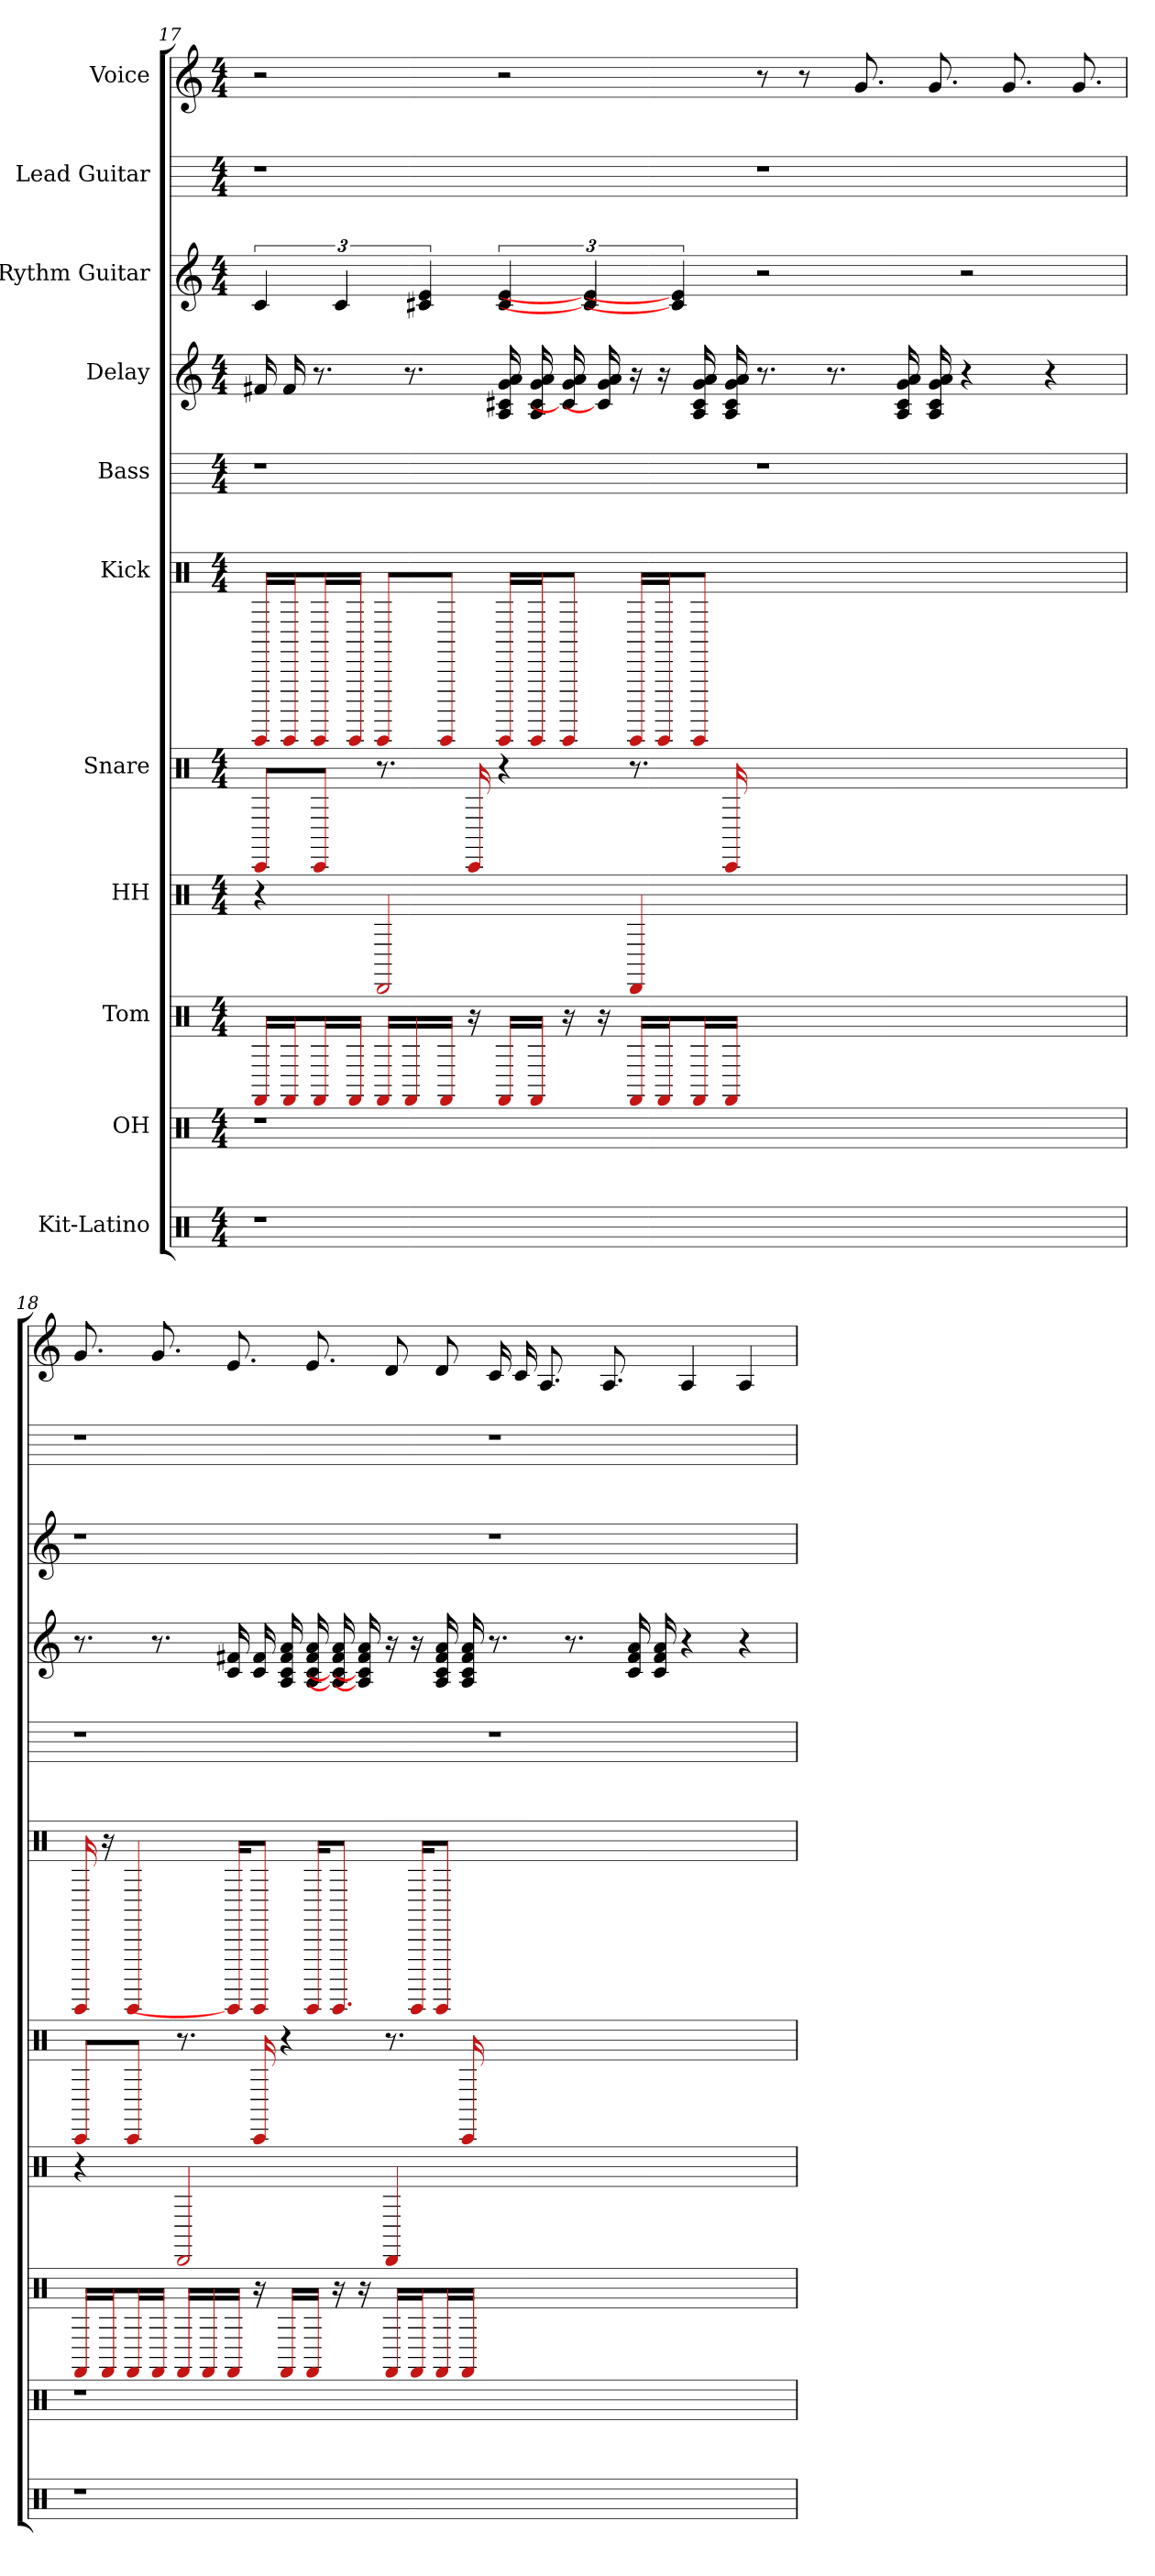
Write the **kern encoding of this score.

**kern	**kern	**kern	**kern	**kern	**kern	**kern	**kern	**kern	**kern	**kern
*part11	*part10	*part9	*part8	*part7	*part6	*part5	*part4	*part3	*part2	*part1
*staff11	*staff10	*staff9	*staff8	*staff7	*staff6	*staff5	*staff4	*staff3	*staff2	*staff1
*I"Kit-Latino	*I"OH	*I"Tom	*I"HH	*I"Snare	*I"Kick	*I"Bass	*I"Delay	*I"Rythm Guitar	*I"Lead Guitar	*I"Voice
*clefX	*clefX	*clefX	*clefX	*clefX	*clefX	*	*	*	*	*
*k[]	*k[]	*k[]	*k[]	*k[]	*k[]	*k[]	*k[]	*k[]	*k[]	*k[]
*M4/4	*M4/4	*M4/4	*M4/4	*M4/4	*M4/4	*M4/4	*M4/4	*M4/4	*M4/4	*M4/4
=17	=17	=17	=17	=17	=17	=17	=17	=17	=17	=17
1r	1r	16FF#/LL	4r	8CC/L	16CCCC/LL	1r	16f#	6c	1r	2r
.	.	16FF#/J	.	.	16CCCC/J	.	16f#	.	.	.
.	.	16FF#/L	.	8CC/J	16CCCC/L	.	8.r	.	.	.
.	.	.	.	.	.	.	.	6c	.	.
.	.	16FF#/JJ	.	.	16CCCC/JJ	.	.	.	.	.
.	.	16FF#/LL	2DD	8.r	8CCCC/L	.	.	.	.	.
.	.	16FF#/	.	.	.	.	8.r	.	.	.
.	.	.	.	.	.	.	.	6c# 6e	.	.
.	.	16FF#/JJ	.	.	8CCCC#/J	.	.	.	.	.
.	.	16r	.	16CC	.	.	.	.	.	.
.	.	16FF#/LL	.	4r	16CCCC/LL	.	16A 16g 16a 16c#	6c# 6e	.	2r
.	.	16FF#/JJ	.	.	16CCCC/J	.	16A 16g 16a 16c#	.	.	.
.	.	16r	.	.	8CCCC/J	.	16a 16g 16c#]	.	.	.
.	.	.	.	.	.	.	.	6c#] 6e]	.	.
.	.	16r	.	.	.	.	16a 16g 16c#]	.	.	.
.	.	16FF#/LL	4DD	8.r	16CCCC#/LL	.	16r	.	.	.
.	.	16FF#/J	.	.	16CCCC/J	.	16r	.	.	.
.	.	.	.	.	.	.	.	6c#] 6e]	.	.
.	.	16FF#/L	.	.	8CCCC/J	.	16A 16g 16a 16c#	.	.	.
.	.	16FF#/JJ	.	16CC	.	.	16A 16g 16a 16c#	.	.	.
1ryy	1ryy	1ryy	1ryy	1ryy	1ryy	1r	8.r	2r	1r	8r
.	.	.	.	.	.	.	.	.	.	8r
.	.	.	.	.	.	.	8.r	.	.	.
.	.	.	.	.	.	.	.	.	.	8.g
.	.	.	.	.	.	.	16A 16g 16a 16c#	.	.	.
.	.	.	.	.	.	.	16A 16g 16a 16c#	.	.	8.g
.	.	.	.	.	.	.	4r	2r	.	.
.	.	.	.	.	.	.	.	.	.	8.g
.	.	.	.	.	.	.	4r	.	.	.
.	.	.	.	.	.	.	.	.	.	8.g
=18	=18	=18	=18	=18	=18	=18	=18	=18	=18	=18
1r	1r	16FF#/LL	4r	8CC/L	16CCCC	1r	8.r	1r	1r	8.g
.	.	16FF#/J	.	.	16r	.	.	.	.	.
.	.	16FF#/L	.	8CC/J	4CCCC	.	.	.	.	.
.	.	16FF#/JJ	.	.	.	.	8.r	.	.	8.g
.	.	16FF#/LL	2DD	8.r	.	.	.	.	.	.
.	.	16FF#/	.	.	.	.	.	.	.	.
.	.	16FF#/JJ	.	.	16CCCC/KL]	.	16f# 16c	.	.	8.e
.	.	16r	.	16CC	8CCCC/J	.	16f# 16c	.	.	.
.	.	16FF#/LL	.	4r	.	.	16c 16A 16f# 16a	.	.	.
.	.	16FF#/JJ	.	.	16CCCC/KL	.	16c 16A 16f# 16a	.	.	8.e
.	.	16r	.	.	8.CCCC#/J	.	16A] 16c] 16f# 16a	.	.	.
.	.	16r	.	.	.	.	16A] 16c] 16f# 16a	.	.	.
.	.	16FF#/LL	4DD	8.r	.	.	16r	.	.	8d
.	.	16FF#/J	.	.	16CCCC/KL	.	16r	.	.	.
.	.	16FF#/L	.	.	8CCCC/J	.	16A 16c 16f# 16a	.	.	8d
.	.	16FF#/JJ	.	16CC	.	.	16A 16c 16f# 16a	.	.	.
1ryy	1ryy	1ryy	1ryy	1ryy	1ryy	1r	8.r	1r	1r	16c
.	.	.	.	.	.	.	.	.	.	16c
.	.	.	.	.	.	.	.	.	.	8.A
.	.	.	.	.	.	.	8.r	.	.	.
.	.	.	.	.	.	.	.	.	.	8.A
.	.	.	.	.	.	.	16a 16c 16f#	.	.	.
.	.	.	.	.	.	.	16a 16c 16f#	.	.	.
.	.	.	.	.	.	.	4r	.	.	4A
.	.	.	.	.	.	.	4r	.	.	4A
=	=	=	=	=	=	=	=	=	=	=
*-	*-	*-	*-	*-	*-	*-	*-	*-	*-	*-
